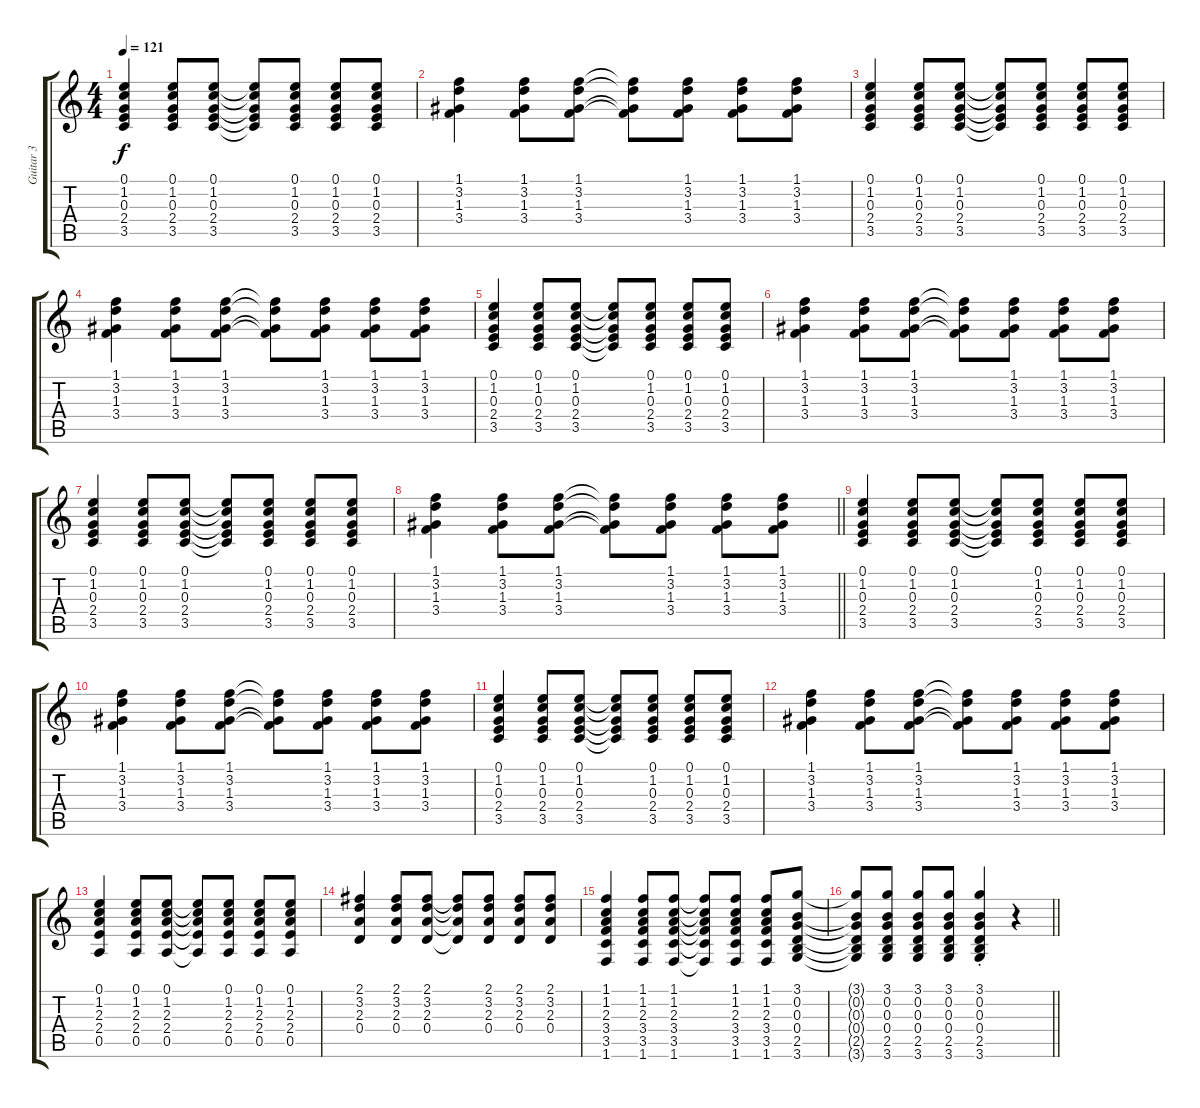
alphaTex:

\track ("Guitar 3" "Guitar 3") {instrument acousticguitarnylon}
\staff {score tabs}
\tuning (E4 B3 G3 D3 A2 E2) {hide}
\ts (4 4)
\tempo 121
\clef g2
\ks c
(0.1 1.2 0.3 2.4 3.5).4{dy f instrument acousticguitarnylon} (0.1 1.2 0.3 2.4 3.5).8 (0.1 1.2 0.3 2.4 3.5).8 (0.1{t} 1.2{t} 0.3{t} 2.4{t} 3.5{t}).8 (0.1 1.2 0.3 2.4 3.5).8 (0.1 1.2 0.3 2.4 3.5).8 (0.1 1.2 0.3 2.4 3.5).8 |
(1.1 3.2 1.3 3.4).4 (1.1 3.2 1.3 3.4).8 (1.1 3.2 1.3 3.4).8 (1.1{t} 3.2{t} 1.3{t} 3.4{t}).8 (1.1 3.2 1.3 3.4).8 (1.1 3.2 1.3 3.4).8 (1.1 3.2 1.3 3.4).8 |
(0.1 1.2 0.3 2.4 3.5).4 (0.1 1.2 0.3 2.4 3.5).8 (0.1 1.2 0.3 2.4 3.5).8 (0.1{t} 1.2{t} 0.3{t} 2.4{t} 3.5{t}).8 (0.1 1.2 0.3 2.4 3.5).8 (0.1 1.2 0.3 2.4 3.5).8 (0.1 1.2 0.3 2.4 3.5).8 |
(1.1 3.2 1.3 3.4).4 (1.1 3.2 1.3 3.4).8 (1.1 3.2 1.3 3.4).8 (1.1{t} 3.2{t} 1.3{t} 3.4{t}).8 (1.1 3.2 1.3 3.4).8 (1.1 3.2 1.3 3.4).8 (1.1 3.2 1.3 3.4).8 |
(0.1 1.2 0.3 2.4 3.5).4 (0.1 1.2 0.3 2.4 3.5).8 (0.1 1.2 0.3 2.4 3.5).8 (0.1{t} 1.2{t} 0.3{t} 2.4{t} 3.5{t}).8 (0.1 1.2 0.3 2.4 3.5).8 (0.1 1.2 0.3 2.4 3.5).8 (0.1 1.2 0.3 2.4 3.5).8 |
(1.1 3.2 1.3 3.4).4 (1.1 3.2 1.3 3.4).8 (1.1 3.2 1.3 3.4).8 (1.1{t} 3.2{t} 1.3{t} 3.4{t}).8 (1.1 3.2 1.3 3.4).8 (1.1 3.2 1.3 3.4).8 (1.1 3.2 1.3 3.4).8 |
(0.1 1.2 0.3 2.4 3.5).4 (0.1 1.2 0.3 2.4 3.5).8 (0.1 1.2 0.3 2.4 3.5).8 (0.1{t} 1.2{t} 0.3{t} 2.4{t} 3.5{t}).8 (0.1 1.2 0.3 2.4 3.5).8 (0.1 1.2 0.3 2.4 3.5).8 (0.1 1.2 0.3 2.4 3.5).8 |
\barLineRight lightlight
(1.1 3.2 1.3 3.4).4 (1.1 3.2 1.3 3.4).8 (1.1 3.2 1.3 3.4).8 (1.1{t} 3.2{t} 1.3{t} 3.4{t}).8 (1.1 3.2 1.3 3.4).8 (1.1 3.2 1.3 3.4).8 (1.1 3.2 1.3 3.4).8 |
(0.1 1.2 0.3 2.4 3.5).4 (0.1 1.2 0.3 2.4 3.5).8 (0.1 1.2 0.3 2.4 3.5).8 (0.1{t} 1.2{t} 0.3{t} 2.4{t} 3.5{t}).8 (0.1 1.2 0.3 2.4 3.5).8 (0.1 1.2 0.3 2.4 3.5).8 (0.1 1.2 0.3 2.4 3.5).8 |
(1.1 3.2 1.3 3.4).4 (1.1 3.2 1.3 3.4).8 (1.1 3.2 1.3 3.4).8 (1.1{t} 3.2{t} 1.3{t} 3.4{t}).8 (1.1 3.2 1.3 3.4).8 (1.1 3.2 1.3 3.4).8 (1.1 3.2 1.3 3.4).8 |
(0.1 1.2 0.3 2.4 3.5).4 (0.1 1.2 0.3 2.4 3.5).8 (0.1 1.2 0.3 2.4 3.5).8 (0.1{t} 1.2{t} 0.3{t} 2.4{t} 3.5{t}).8 (0.1 1.2 0.3 2.4 3.5).8 (0.1 1.2 0.3 2.4 3.5).8 (0.1 1.2 0.3 2.4 3.5).8 |
(1.1 3.2 1.3 3.4).4 (1.1 3.2 1.3 3.4).8 (1.1 3.2 1.3 3.4).8 (1.1{t} 3.2{t} 1.3{t} 3.4{t}).8 (1.1 3.2 1.3 3.4).8 (1.1 3.2 1.3 3.4).8 (1.1 3.2 1.3 3.4).8 |
(0.1 1.2 2.3 2.4 0.5).4 (0.1 1.2 2.3 2.4 0.5).8 (0.1 1.2 2.3 2.4 0.5).8 (0.1{t} 1.2{t} 2.3{t} 2.4{t} 0.5{t}).8 (0.1 1.2 2.3 2.4 0.5).8 (0.1 1.2 2.3 2.4 0.5).8 (0.1 1.2 2.3 2.4 0.5).8 |
(2.1 3.2 2.3 0.4).4 (2.1 3.2 2.3 0.4).8 (2.1 3.2 2.3 0.4).8 (2.1{t} 3.2{t} 2.3{t} 0.4{t}).8 (2.1 3.2 2.3 0.4).8 (2.1 3.2 2.3 0.4).8 (2.1 3.2 2.3 0.4).8 |
(1.1 1.2 2.3 3.4 3.5 1.6).4 (1.1 1.2 2.3 3.4 3.5 1.6).8 (1.1 1.2 2.3 3.4 3.5 1.6).8 (1.1{t} 1.2{t} 2.3{t} 3.4{t} 3.5{t} 1.6{t}).8 (1.1 1.2 2.3 3.4 3.5 1.6).8 (1.1 1.2 2.3 3.4 3.5 1.6).8 (3.1 0.2 0.3 0.4 2.5 3.6).8 |
\barLineRight lightlight
(3.1{t} 0.2{t} 0.3{t} 0.4{t} 2.5{t} 3.6{t}).8 (3.1 0.2 0.3 0.4 2.5 3.6).8 (3.1 0.2 0.3 0.4 2.5 3.6).8 (3.1 0.2 0.3 0.4 2.5 3.6).8 (3.1{st} 0.2{st} 0.3{st} 0.4{st} 2.5{st} 3.6{st}).4 r.4
